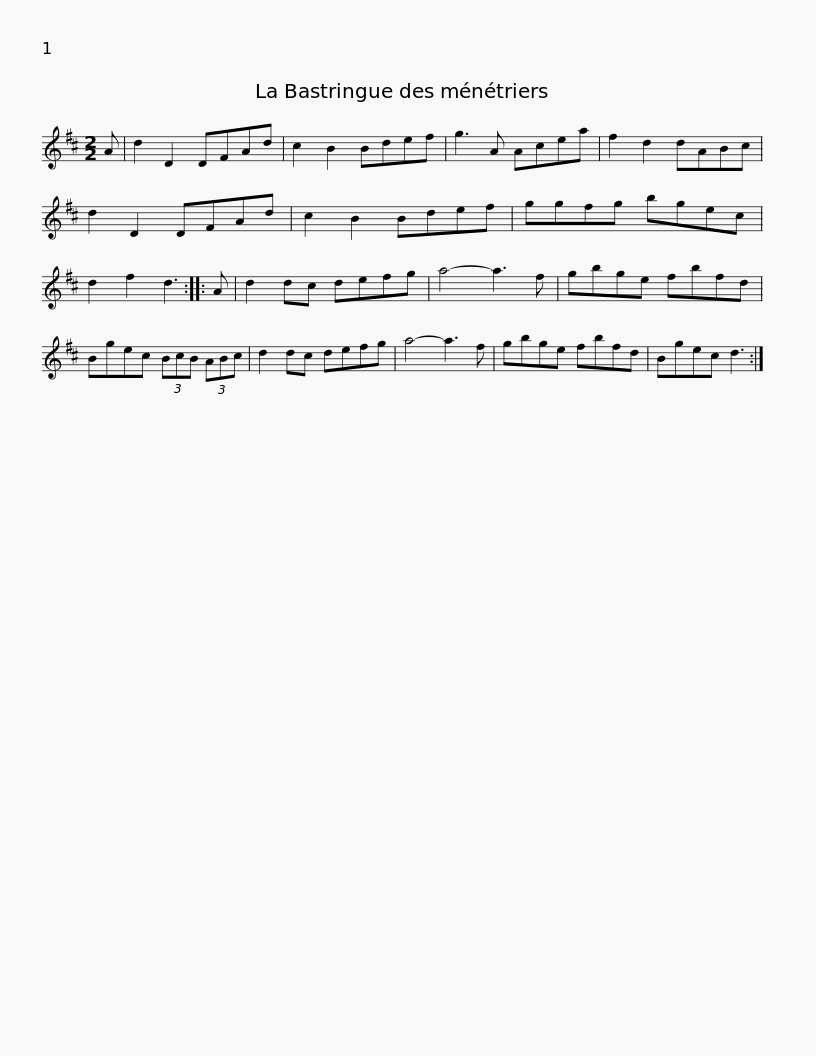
X:1
L:1/8
M:2/2
I:linebreak $
K:D
V:1 treble
V:1
 A | d2 D2 DFAd | c2 B2 Bdef | g3 A Acea | f2 d2 dABc | %5
 d2 D2 DFAd | c2 B2 Bdef |$ ggfg bgec | d2 f2 d3 :: A | %10
 d2 dc defg | a4- a3 f | gbge fbfd | Bgec (3BcB (3ABc |$ d2 dc defg | %15
 a4- a3 f | gbge fbfd | Bgec d3 :| %18
